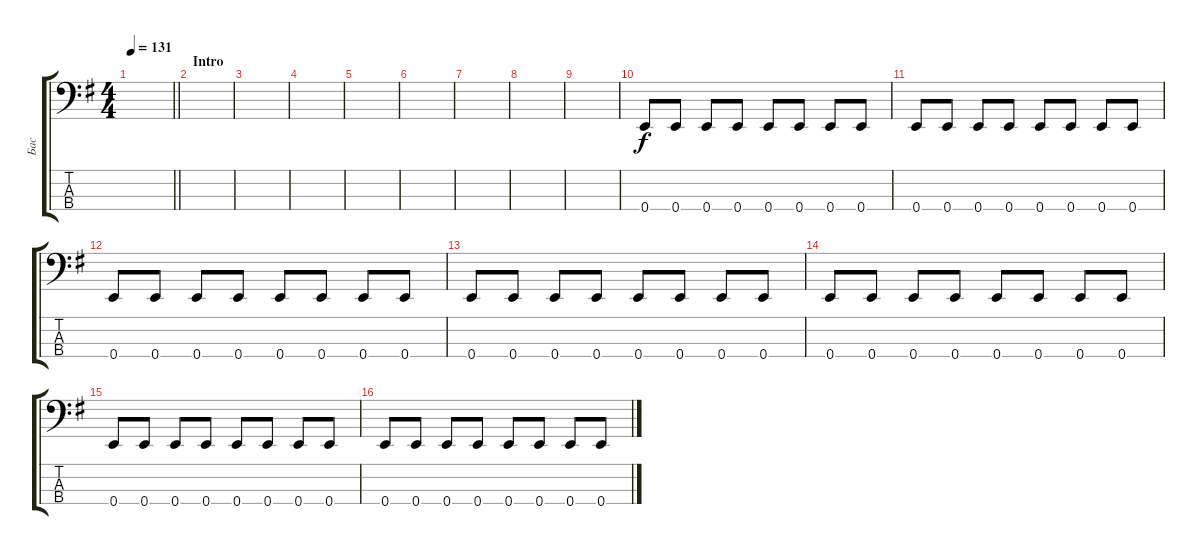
\track ("Бас" "Бас") {instrument electricbassfinger}
\staff {score tabs}
\tuning (G2 D2 A1 E1) {hide}
\ts (4 4)
\tempo 131
\clef f4
\barLineRight lightlight
\ks eminor
|
\section ("" "Intro")
|
|
|
|
|
|
|
|
0.4.8 0.4.8 0.4.8 0.4.8 0.4.8 0.4.8 0.4.8 0.4.8 |
0.4.8 0.4.8 0.4.8 0.4.8 0.4.8 0.4.8 0.4.8 0.4.8 |
0.4.8 0.4.8 0.4.8 0.4.8 0.4.8 0.4.8 0.4.8 0.4.8 |
0.4.8 0.4.8 0.4.8 0.4.8 0.4.8 0.4.8 0.4.8 0.4.8 |
0.4.8 0.4.8 0.4.8 0.4.8 0.4.8 0.4.8 0.4.8 0.4.8 |
0.4.8 0.4.8 0.4.8 0.4.8 0.4.8 0.4.8 0.4.8 0.4.8 |
0.4.8 0.4.8 0.4.8 0.4.8 0.4.8 0.4.8 0.4.8 0.4.8
